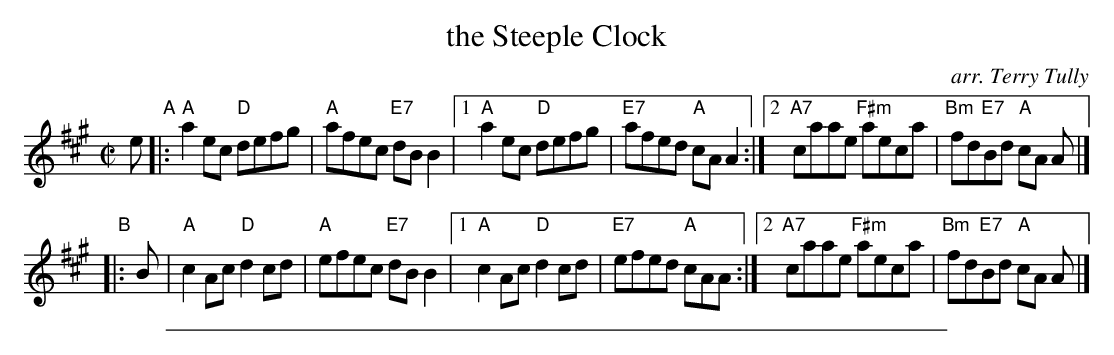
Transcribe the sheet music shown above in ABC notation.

X:1
T: the Steeple Clock
O: arr. Terry Tully
M: C|
L: 1/8
K: A
e "A"|:\
"A"a2ec "D"defg | "A"afec "E7"dBB2 |\
[1 "A"a2ec "D"defg | "E7"afed "A"cAA2 :|\
[2 "A7"caae "F#m"aeca | "Bm"fd"E7"Bd "A"cA A |]
"B"|: B |\
"A"c2Ac "D"d2cd | "A"efec "E7"dBB2 |\
[1 "A"c2Ac "D"d2cd | "E7"efed "A"cAA :|\
[2 "A7"caae "F#m"aeca | "Bm"fd"E7"Bd "A"cA A |]
